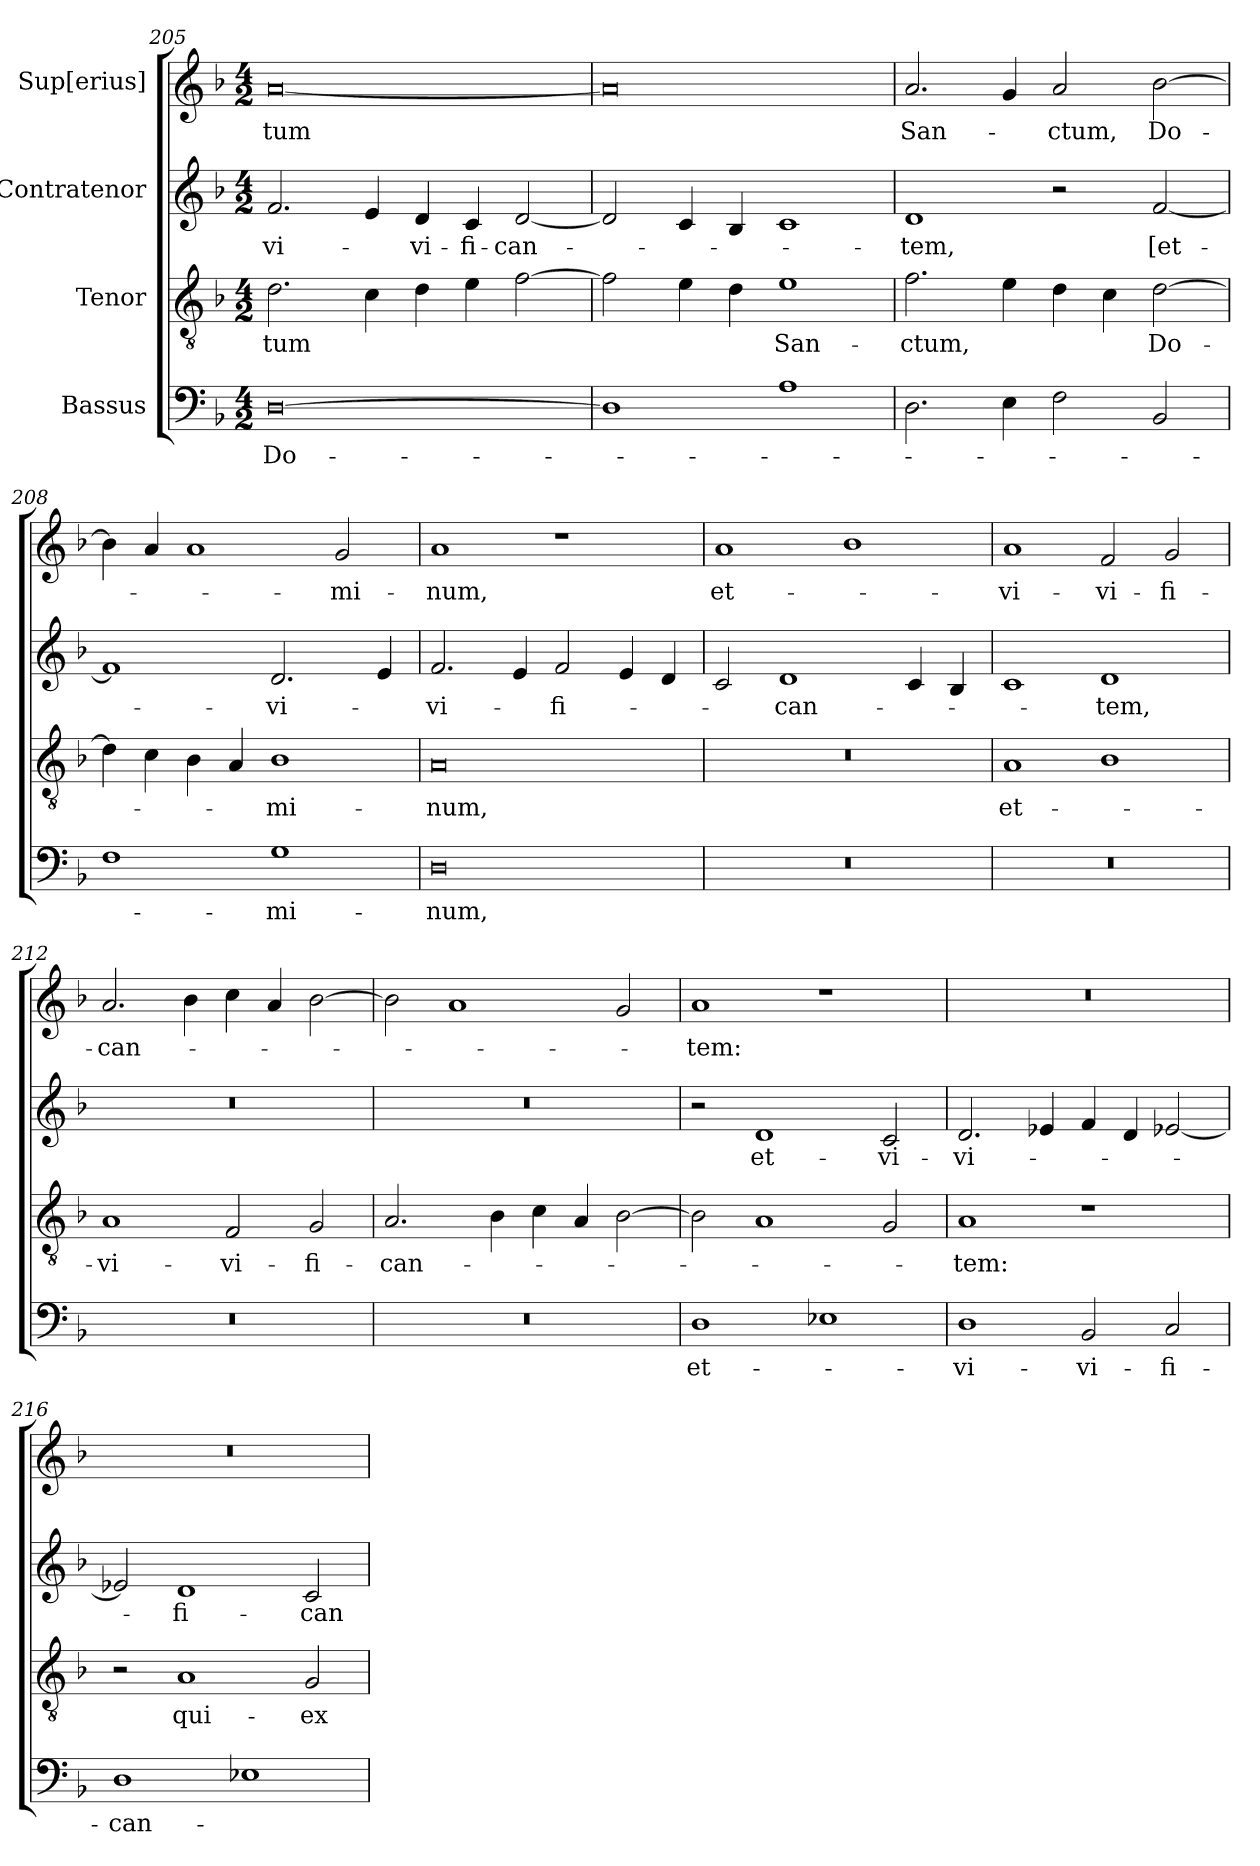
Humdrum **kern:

**kern	**text	**kern	**text	**kern	**text	**kern	**text
*part4	*part4	*part3	*part3	*part2	*part2	*part1	*part1
*staff4	*staff4	*staff3	*staff3	*staff2	*staff2	*staff1	*staff1
*I"Bassus	*	*I"Tenor	*	*I"Contratenor	*	*I"Sup[erius]	*
*clefF4	*	*clefGv2	*	*clefG2	*	*clefG2	*
*k[b-]	*	*k[b-]	*	*k[b-]	*	*k[b-]	*
*M4/2	*	*M4/2	*	*M4/2	*	*M4/2	*
=205	=205	=205	=205	=205	=205	=205	=205
[0D\	Do-	2.d\	-tum	2.f/	vi-	[0a/	-tum
.	.	4c\	.	4e/	.	.	.
.	.	4d\	.	4d/	-vi-	.	.
.	.	4e\	.	4c/	-fi-	.	.
.	.	[2f\	.	[2d/	-can-	.	.
=206	=206	=206	=206	=206	=206	=206	=206
1D\]	.	2f\]	.	2d/]	.	0a/]	.
.	.	4e\	.	4c/	.	.	.
.	.	4d\	.	4B-/	.	.	.
1A\	.	1e\	San-	1c/	.	.	.
=207	=207	=207	=207	=207	=207	=207	=207
2.D\	.	2.f\	-ctum,	1d/	-tem,	2.a/	San-
4E\	.	4e\	.	.	.	4g/	.
2F\	.	4d\	.	2r	.	2a/	-ctum,
.	.	4c\	.	.	.	.	.
2BB-/	.	[2d\	Do-	[2f/	[et-	[2b-\	Do-
=208	=208	=208	=208	=208	=208	=208	=208
1F\	.	4d\]	.	1f/]	.	4b-\]	.
.	.	4c\	.	.	.	4a/	.
.	.	4B-\	.	.	.	1a/	.
.	.	4A/	.	.	.	.	.
1G\	-mi-	1B-\	-mi-	2.d/	vi-	.	.
.	.	.	.	.	.	2g/	-mi-
.	.	.	.	4e/	.	.	.
=209	=209	=209	=209	=209	=209	=209	=209
0D\	-num,	0A/	-num,	2.f/	-vi-	1a/	-num,
.	.	.	.	4e/	.	.	.
.	.	.	.	2f/	-fi-	1r	.
.	.	.	.	4e/	.	.	.
.	.	.	.	4d/	.	.	.
=210	=210	=210	=210	=210	=210	=210	=210
0r	.	0r	.	2c/	.	1a/	et-
.	.	.	.	1d/	-can-	.	.
.	.	.	.	.	.	1b-\	.
.	.	.	.	4c/	.	.	.
.	.	.	.	4B-/	.	.	.
=211	=211	=211	=211	=211	=211	=211	=211
0r	.	1A/	et-	1c/	.	1a/	vi-
.	.	1B-\	.	1d/	-tem,	2f/	-vi-
.	.	.	.	.	.	2g/	-fi-
=212	=212	=212	=212	=212	=212	=212	=212
0r	.	1A/	vi-	0r	.	2.a/	-can-
.	.	.	.	.	.	4b-\	.
.	.	2F/	-vi-	.	.	4cc\	.
.	.	.	.	.	.	4a/	.
.	.	2G/	-fi-	.	.	[2b-\	.
=213	=213	=213	=213	=213	=213	=213	=213
0r	.	2.A/	-can-	0r	.	2b-\]	.
.	.	.	.	.	.	1a/	.
.	.	4B-\	.	.	.	.	.
.	.	4c\	.	.	.	.	.
.	.	4A/	.	.	.	.	.
.	.	[2B-\	.	.	.	2g/	.
=214	=214	=214	=214	=214	=214	=214	=214
1D\	et-	2B-\]	.	2r	.	1a/	-tem:
.	.	1A/	.	1d/	et-	.	.
1E-X\	.	.	.	.	.	1r	.
.	.	2G/	.	2c/	vi-	.	.
=215	=215	=215	=215	=215	=215	=215	=215
1D\	vi-	1A/	-tem:	2.d/	-vi-	0r	.
.	.	.	.	4e-X/	.	.	.
2BB-/	-vi-	1r	.	4f/	.	.	.
.	.	.	.	4d/	.	.	.
2C/	-fi-	.	.	[2e-X/	.	.	.
=216	=216	=216	=216	=216	=216	=216	=216
1D\	-can-	2r	.	2e-X/]	.	0r	.
.	.	1A/	qui-	1d/	-fi-	.	.
1E-X\	.	.	.	.	.	.	.
.	.	2G/	ex-	2c/	-can-	.	.
=	=	=	=	=	=	=	=
*-	*-	*-	*-	*-	*-	*-	*-
